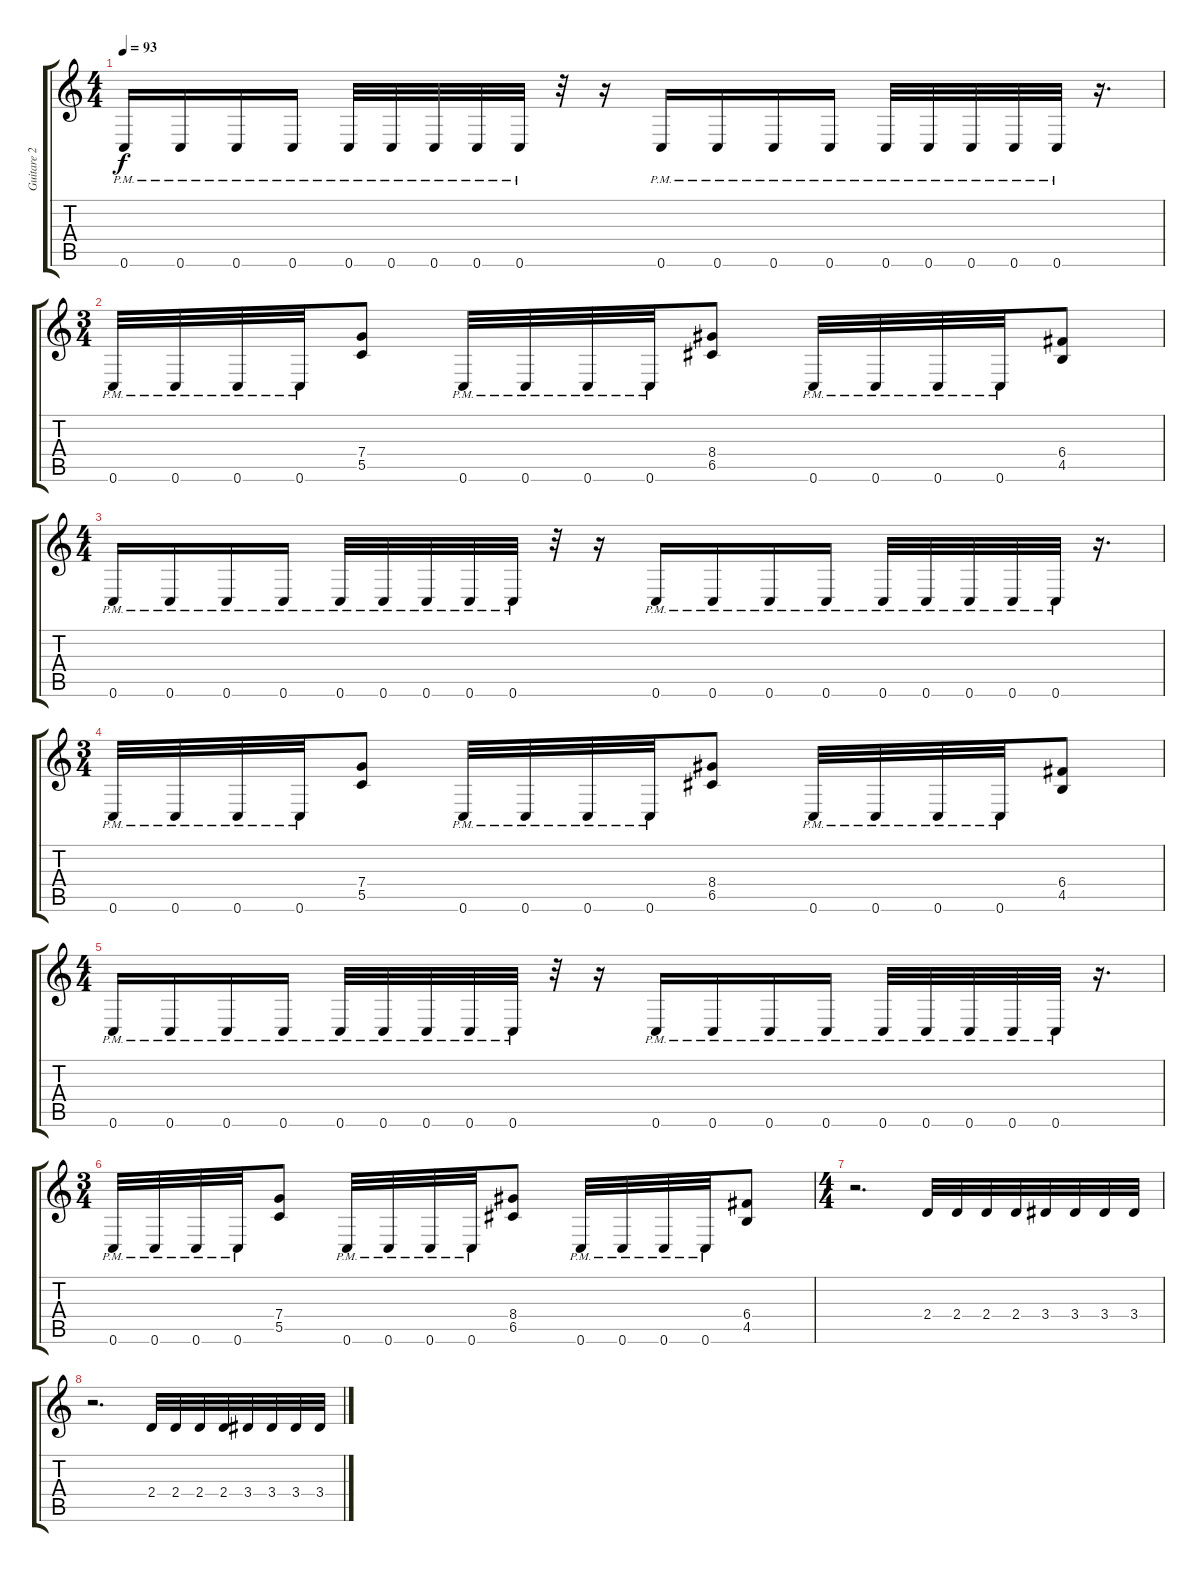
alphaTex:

\track ("Guitare 2" "Guitare 2") {instrument distortionguitar}
\staff {score tabs}
\tuning (D4 A3 F3 C3 G2 C2) {hide}
\ts (4 4)
\tempo 93
\clef g2
\ks c
0.6{pm}.16{dy f} 0.6{pm}.16 0.6{pm}.16 0.6{pm}.16 0.6{pm}.32 0.6{pm}.32 0.6{pm}.32 0.6{pm}.32 0.6{pm}.32 r.32 r.16 0.6{pm}.16 0.6{pm}.16 0.6{pm}.16 0.6{pm}.16 0.6{pm}.32 0.6{pm}.32 0.6{pm}.32 0.6{pm}.32 0.6{pm}.32 r.16{d} |
\ts (3 4)
0.6{pm}.32 0.6{pm}.32 0.6{pm}.32 0.6{pm}.32 (7.4 5.5).8 0.6{pm}.32 0.6{pm}.32 0.6{pm}.32 0.6{pm}.32 (8.4 6.5).8 0.6{pm}.32 0.6{pm}.32 0.6{pm}.32 0.6{pm}.32 (6.4 4.5).8 |
\ts (4 4)
0.6{pm}.16 0.6{pm}.16 0.6{pm}.16 0.6{pm}.16 0.6{pm}.32 0.6{pm}.32 0.6{pm}.32 0.6{pm}.32 0.6{pm}.32 r.32 r.16 0.6{pm}.16 0.6{pm}.16 0.6{pm}.16 0.6{pm}.16 0.6{pm}.32 0.6{pm}.32 0.6{pm}.32 0.6{pm}.32 0.6{pm}.32 r.16{d} |
\ts (3 4)
0.6{pm}.32 0.6{pm}.32 0.6{pm}.32 0.6{pm}.32 (7.4 5.5).8 0.6{pm}.32 0.6{pm}.32 0.6{pm}.32 0.6{pm}.32 (8.4 6.5).8 0.6{pm}.32 0.6{pm}.32 0.6{pm}.32 0.6{pm}.32 (6.4 4.5).8 |
\ts (4 4)
0.6{pm}.16 0.6{pm}.16 0.6{pm}.16 0.6{pm}.16 0.6{pm}.32 0.6{pm}.32 0.6{pm}.32 0.6{pm}.32 0.6{pm}.32 r.32 r.16 0.6{pm}.16 0.6{pm}.16 0.6{pm}.16 0.6{pm}.16 0.6{pm}.32 0.6{pm}.32 0.6{pm}.32 0.6{pm}.32 0.6{pm}.32 r.16{d} |
\ts (3 4)
0.6{pm}.32 0.6{pm}.32 0.6{pm}.32 0.6{pm}.32 (7.4 5.5).8 0.6{pm}.32 0.6{pm}.32 0.6{pm}.32 0.6{pm}.32 (8.4 6.5).8 0.6{pm}.32 0.6{pm}.32 0.6{pm}.32 0.6{pm}.32 (6.4 4.5).8 |
\ts (4 4)
\section ("" "")
r.2{d} 2.4.32 2.4.32 2.4.32 2.4.32 3.4.32 3.4.32 3.4.32 3.4.32 |
r.2{d} 2.4.32 2.4.32 2.4.32 2.4.32 3.4.32 3.4.32 3.4.32 3.4.32
